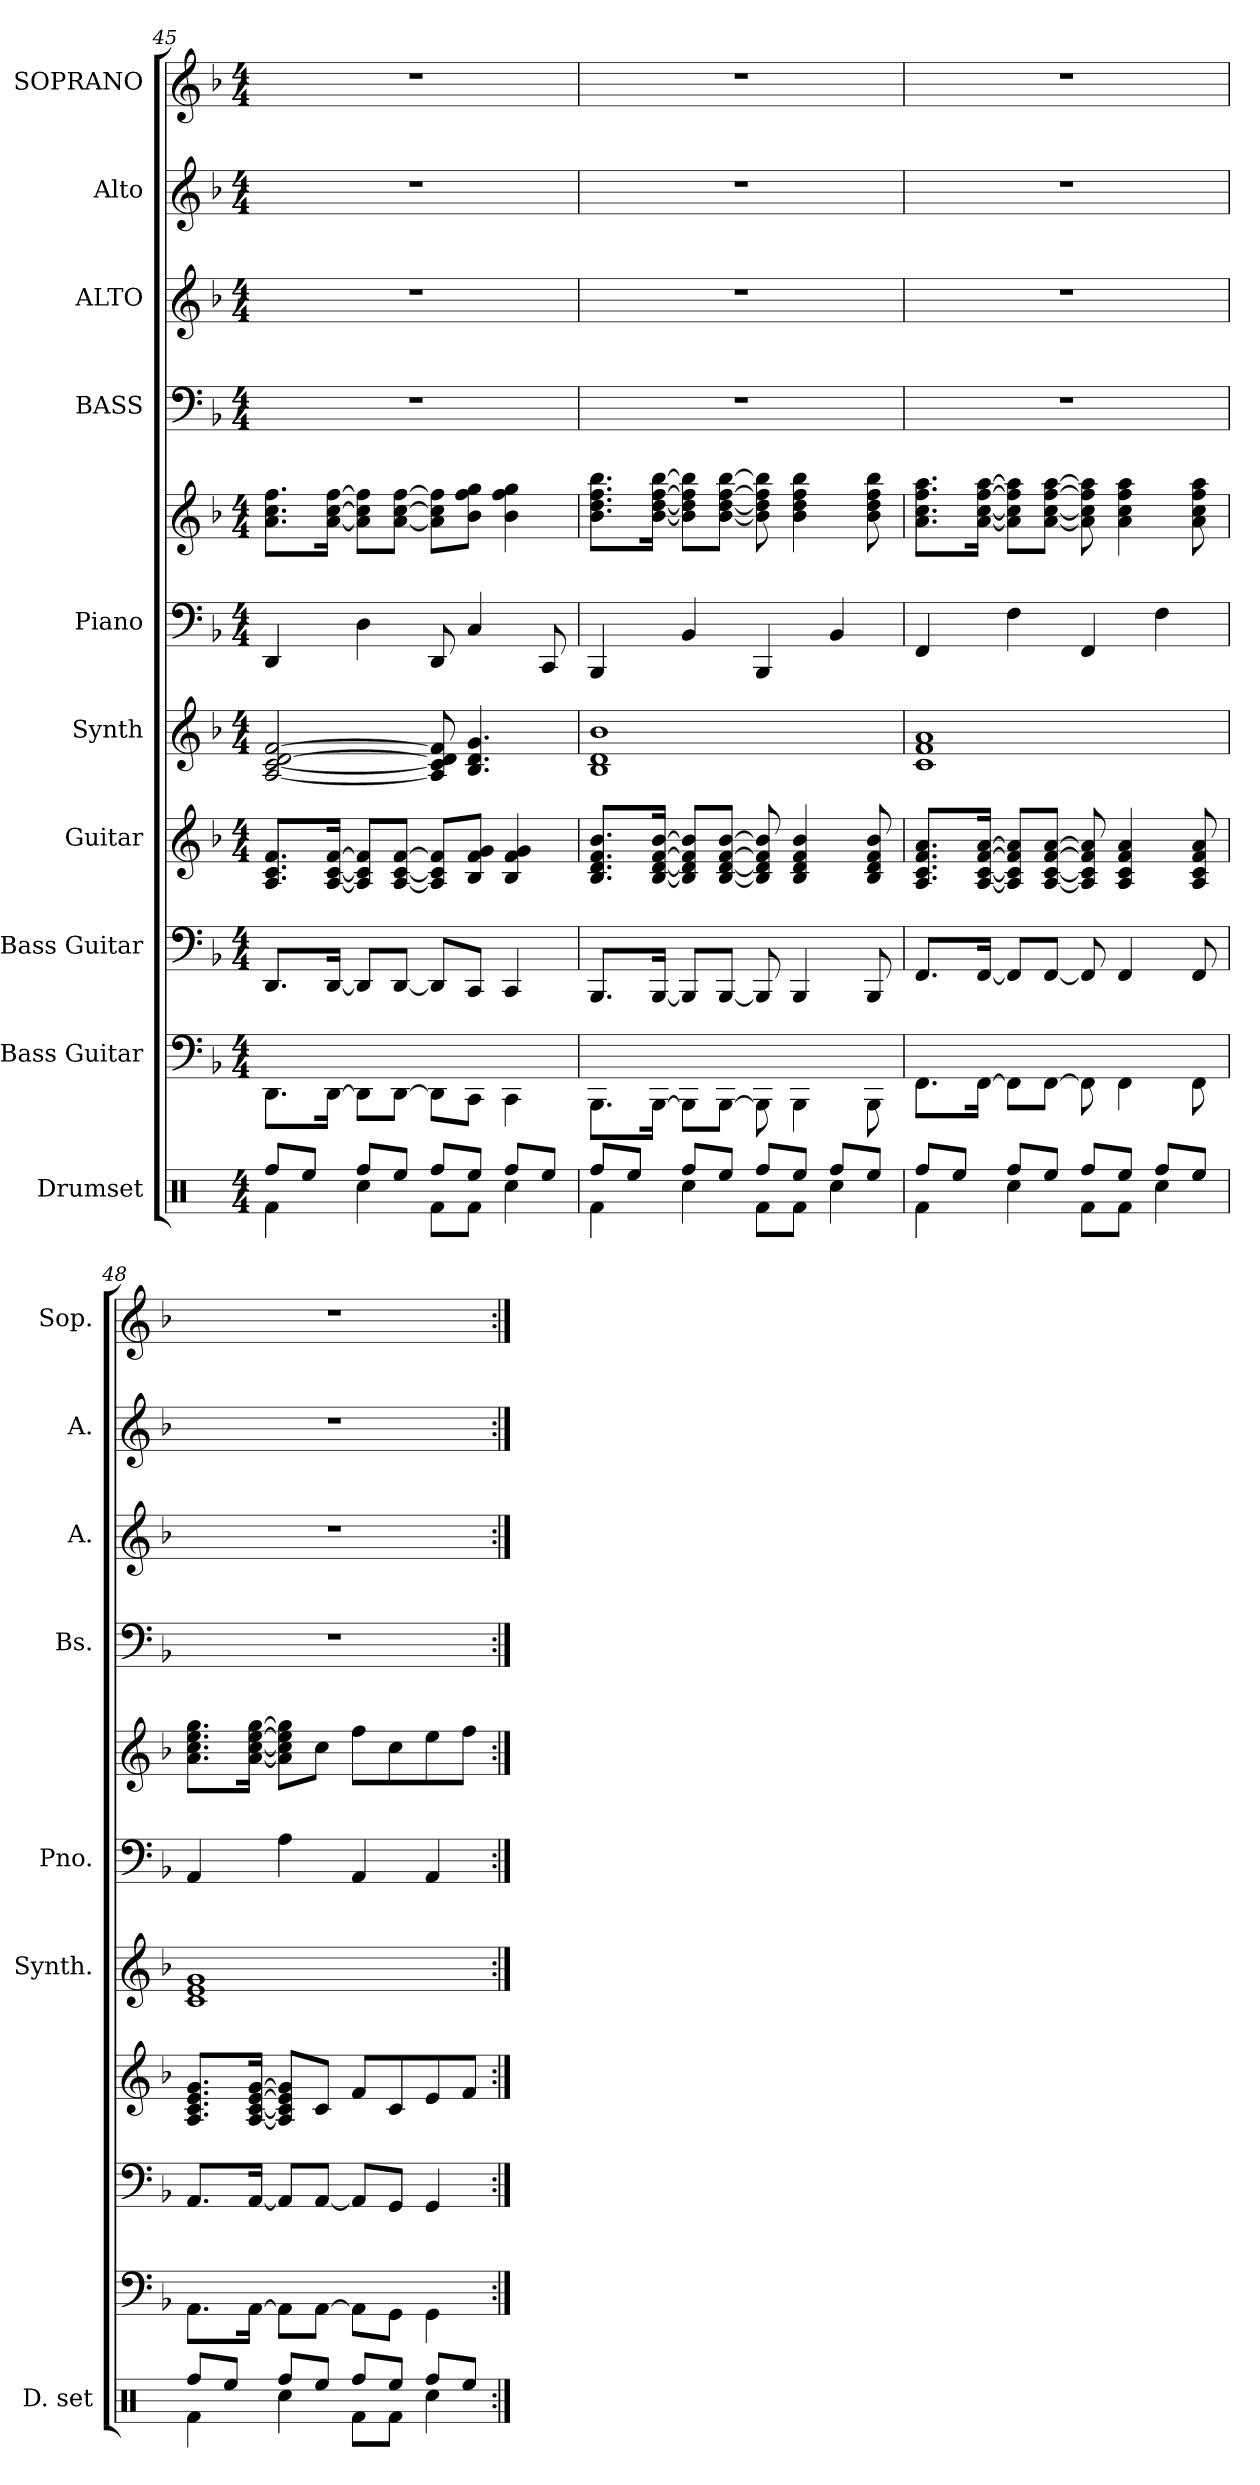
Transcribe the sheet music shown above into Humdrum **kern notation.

**kern	**kern	**kern	**kern	**kern	**kern	**kern	**kern	**kern	**kern	**kern
*part10	*part9	*part8	*part7	*part6	*part5	*part5	*part4	*part3	*part2	*part1
*staff11	*staff10	*staff9	*staff8	*staff7	*staff6	*staff5	*staff4	*staff3	*staff2	*staff1
*I"Drumset	*I"Bass Guitar	*I"Bass Guitar	*I"Guitar	*I"Synth	*I"Piano	*	*I"BASS	*I"ALTO	*I"Alto	*I"SOPRANO
*I'D. set	*	*	*	*I'Synth.	*I'Pno.	*	*I'Bs.	*I'A.	*I'A.	*I'Sop.
*clefX	*	*clefF4	*clefG2	*clefG2	*clefF4	*clefG2	*clefF4	*clefG2	*clefG2	*clefG2
*k[]	*k[b-]	*k[b-]	*k[b-]	*k[b-]	*k[b-]	*k[b-]	*k[b-]	*k[b-]	*k[b-]	*k[b-]
*	*d:	*d:	*d:	*d:	*d:	*d:	*d:	*d:	*d:	*d:
*M4/4	*M4/4	*M4/4	*M4/4	*M4/4	*M4/4	*M4/4	*M4/4	*M4/4	*M4/4	*M4/4
=45	=45	=45	=45	=45	=45	=45	=45	=45	=45	=45
*^	*	*	*	*	*	*	*	*	*	*
8Rff/L	4Rf\	8.DD\L	8.DD/L	8.A/ 8.c/ 8.f/L	[2A/ [2c/ [2d/ [2f/	4DD/	8.a\ 8.cc\ 8.ff\L	1r	1r	1r	1r
8Ree/J	.	.	.	.	.	.	.	.	.	.	.
.	.	[16DD\Jk	[16DD/Jk	[16A/ [16c/ [16f/Jk	.	.	[16a\ [16cc\ [16ff\Jk	.	.	.	.
8Rff/L	4Rcc\	8DD\L]	8DD/L]	8A/] 8c/] 8f/]L	.	4D\	8a\] 8cc\] 8ff\]L	.	.	.	.
8Ree/J	.	[8DD\J	[8DD/J	[8A/ [8c/ [8f/J	.	.	[8a\ [8cc\ [8ff\J	.	.	.	.
8Rff/L	8Rf\L	8DD\L]	8DD/L]	8A/] 8c/] 8f/]L	8A/] 8c/] 8d/] 8f/]	8DD/	8a\] 8cc\] 8ff\]L	.	.	.	.
8Ree/J	8Rf\J	8CC\J	8CC/J	8B-/ 8f/ 8g/J	4.B-/ 4.d/ 4.g/	4C/	8b-\ 8ff\ 8gg\J	.	.	.	.
8Rff/L	4Rcc\	4CC\	4CC/	4B-/ 4f/ 4g/	.	.	4b-\ 4ff\ 4gg\	.	.	.	.
8Ree/J	.	.	.	.	.	8CC/	.	.	.	.	.
!!LO:PB:g=z
=46	=46	=46	=46	=46	=46	=46	=46	=46	=46	=46	=46
8Rff/L	4Rf\	8.BBB-\L	8.BBB-/L	8.B-/ 8.d/ 8.f/ 8.b-/L	1B- 1d 1b-	4BBB-/	8.b-\ 8.dd\ 8.ff\ 8.bb-\L	1r	1r	1r	1r
8Ree/J	.	.	.	.	.	.	.	.	.	.	.
.	.	[16BBB-\Jk	[16BBB-/Jk	[16B-/ [16d/ [16f/ [16b-/Jk	.	.	[16b-\ [16dd\ [16ff\ [16bb-\Jk	.	.	.	.
8Rff/L	4Rcc\	8BBB-\L]	8BBB-/L]	8B-/] 8d/] 8f/] 8b-/]L	.	4BB-/	8b-\] 8dd\] 8ff\] 8bb-\]L	.	.	.	.
8Ree/J	.	[8BBB-\J	[8BBB-/J	[8B-/ [8d/ [8f/ [8b-/J	.	.	[8b-\ [8dd\ [8ff\ [8bb-\J	.	.	.	.
8Rff/L	8Rf\L	8BBB-\]	8BBB-/]	8B-/] 8d/] 8f/] 8b-/]	.	4BBB-/	8b-\] 8dd\] 8ff\] 8bb-\]	.	.	.	.
8Ree/J	8Rf\J	4BBB-\	4BBB-/	4B-/ 4d/ 4f/ 4b-/	.	.	4b-\ 4dd\ 4ff\ 4bb-\	.	.	.	.
8Rff/L	4Rcc\	.	.	.	.	4BB-/	.	.	.	.	.
8Ree/J	.	8BBB-\	8BBB-/	8B-/ 8d/ 8f/ 8b-/	.	.	8b-\ 8dd\ 8ff\ 8bb-\	.	.	.	.
=47	=47	=47	=47	=47	=47	=47	=47	=47	=47	=47	=47
8Rff/L	4Rf\	8.FF\L	8.FF/L	8.A/ 8.c/ 8.f/ 8.a/L	1c 1f 1a	4FF/	8.a\ 8.cc\ 8.ff\ 8.aa\L	1r	1r	1r	1r
8Ree/J	.	.	.	.	.	.	.	.	.	.	.
.	.	[16FF\Jk	[16FF/Jk	[16A/ [16c/ [16f/ [16a/Jk	.	.	[16a\ [16cc\ [16ff\ [16aa\Jk	.	.	.	.
8Rff/L	4Rcc\	8FF\L]	8FF/L]	8A/] 8c/] 8f/] 8a/]L	.	4F\	8a\] 8cc\] 8ff\] 8aa\]L	.	.	.	.
8Ree/J	.	[8FF\J	[8FF/J	[8A/ [8c/ [8f/ [8a/J	.	.	[8a\ [8cc\ [8ff\ [8aa\J	.	.	.	.
8Rff/L	8Rf\L	8FF\]	8FF/]	8A/] 8c/] 8f/] 8a/]	.	4FF/	8a\] 8cc\] 8ff\] 8aa\]	.	.	.	.
8Ree/J	8Rf\J	4FF\	4FF/	4A/ 4c/ 4f/ 4a/	.	.	4a\ 4cc\ 4ff\ 4aa\	.	.	.	.
8Rff/L	4Rcc\	.	.	.	.	4F\	.	.	.	.	.
8Ree/J	.	8FF\	8FF/	8A/ 8c/ 8f/ 8a/	.	.	8a\ 8cc\ 8ff\ 8aa\	.	.	.	.
=48	=48	=48	=48	=48	=48	=48	=48	=48	=48	=48	=48
8Rff/L	4Rf\	8.AA\L	8.AA/L	8.A/ 8.c/ 8.e/ 8.g/L	1c 1e 1g	4AA/	8.a\ 8.cc\ 8.ee\ 8.gg\L	1r	1r	1r	1r
8Ree/J	.	.	.	.	.	.	.	.	.	.	.
.	.	[16AA\Jk	[16AA/Jk	[16A/ [16c/ [16e/ [16g/Jk	.	.	[16a\ [16cc\ [16ee\ [16gg\Jk	.	.	.	.
8Rff/L	4Rcc\	8AA\L]	8AA/L]	8A/] 8c/] 8e/] 8g/]L	.	4A\	8a\] 8cc\] 8ee\] 8gg\]L	.	.	.	.
8Ree/J	.	[8AA\J	[8AA/J	8c/J	.	.	8cc\J	.	.	.	.
8Rff/L	8Rf\L	8AA\L]	8AA/L]	8f/L	.	4AA/	8ff\L	.	.	.	.
8Ree/J	8Rf\J	8GG\J	8GG/J	8c/	.	.	8cc\	.	.	.	.
8Rff/L	4Rcc\	4GG\	4GG/	8e/	.	4AA/	8ee\	.	.	.	.
8Ree/J	.	.	.	8f/J	.	.	8ff\J	.	.	.	.
*v	*v	*	*	*	*	*	*	*	*	*	*
=:|!	=:|!	=:|!	=:|!	=:|!	=:|!	=:|!	=:|!	=:|!	=:|!	=:|!
*-	*-	*-	*-	*-	*-	*-	*-	*-	*-	*-
